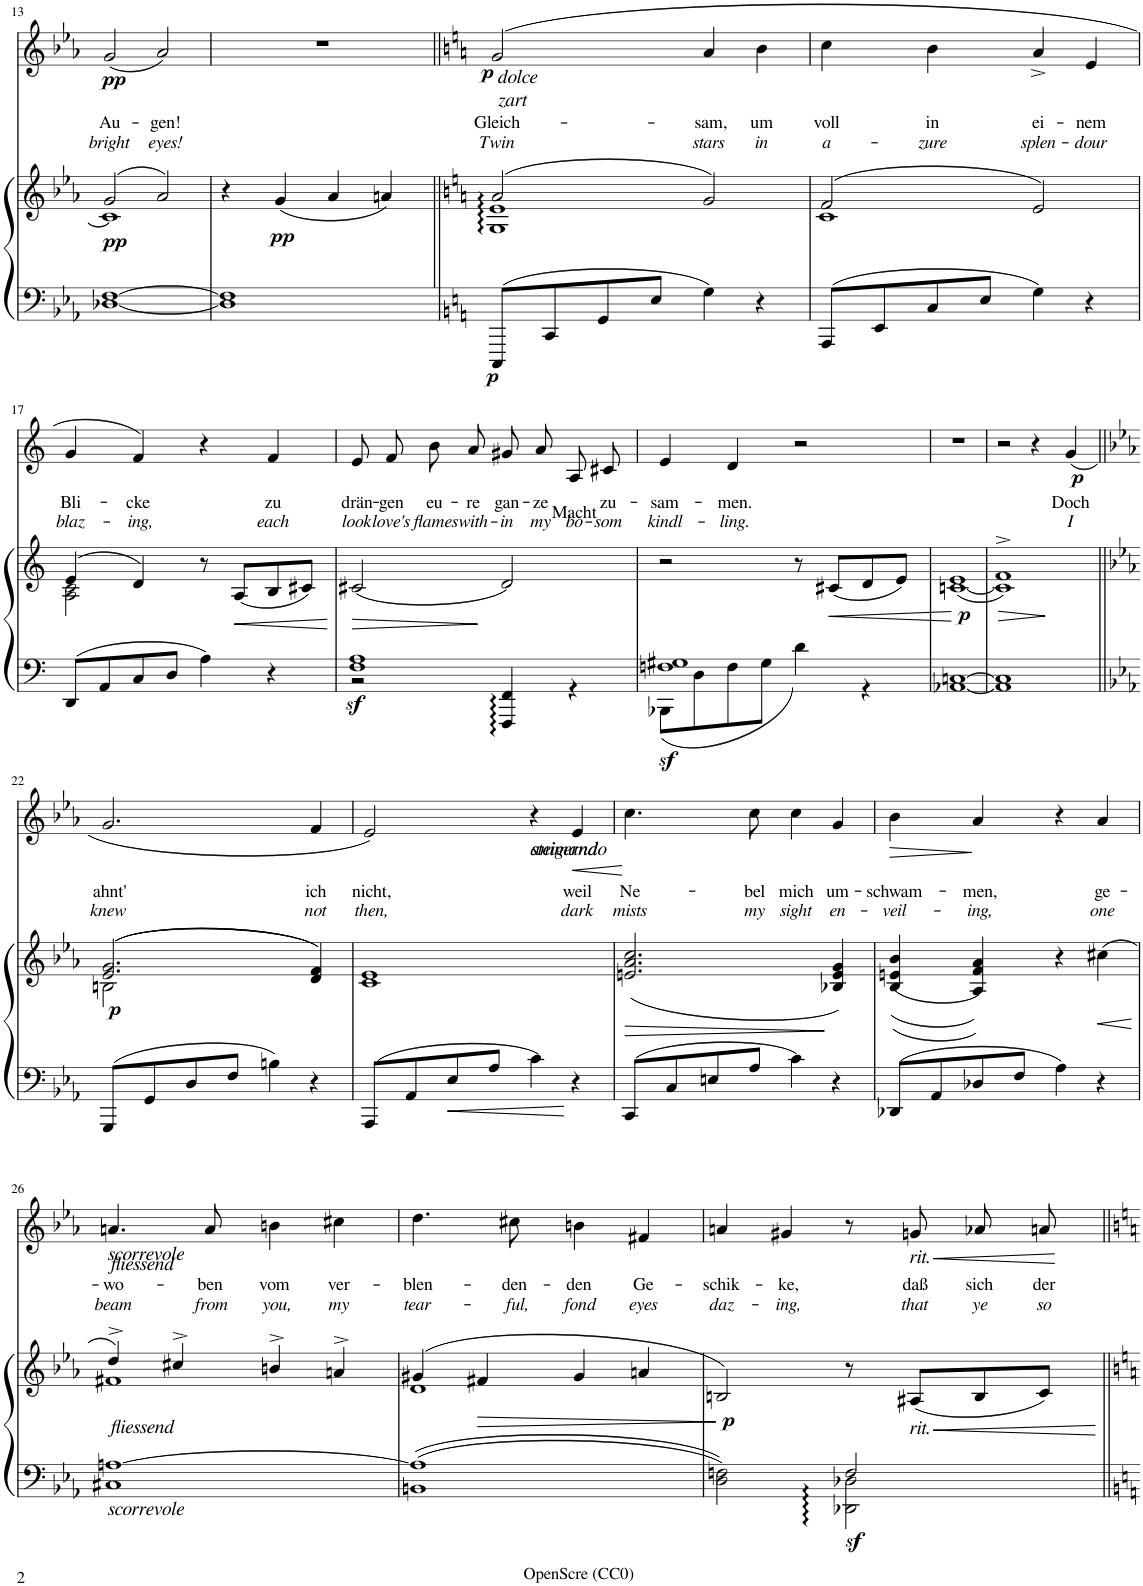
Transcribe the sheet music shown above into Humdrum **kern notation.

**kern	**kern	**dynam	**kern	**text	**text	**dynam
*part2	*part2	*part2	*part1	*part1	*part1	*part1
*staff3	*staff2	*staff2/3	*staff1	*staff1	*staff1	*staff1
*I"Piano	*	*	*I"Gesang Voice	*	*	*
*I'Pno	*	*	*	*	*	*
!!LO:PB:g=z
*clefF4	*clefG2	*	*clefG2	*	*	*
*k[b-e-a-]	*k[b-e-a-]	*	*k[b-e-a-]	*	*	*
*M4/4	*M4/4	*	*M4/4	*	*	*
=13	=13	=13	=13	=13	=13	=13
*	*^	*	*	*	*	*
!	!	!	!LO:DY:b	!	!LO:LY:b	!LO:LY:b	!LO:DY:b
[1D-X [1F	(2g/	1c]	pp	(2g/	Au-	bright	pp
!	!	!	!	!	!LO:LY:b	!LO:LY:b	!
.	2a-/)	.	.	2a-/)	-gen!	eyes!	.
*	*v	*v	*	*	*	*	*
=14	=14	=14	=14	=14	=14	=14
1D-] 1F]	4r	.	1r	.	.	.
!	!	!LO:DY:b	!	!	!	!
.	(4g/	pp	.	.	.	.
.	4a-/	.	.	.	.	.
.	4an/)	.	.	.	.	.
=15||	=15||	=15||	=15||	=15||	=15||	=15||
*k[]	*k[]	*	*k[]	*	*	*
*	*^	*	*	*	*	*
!	!	!	!	!LO:TX:b:i:t=dolce	!	!	!
!	!	!	!	!LO:TX:b:t=zart	!	!	!
!	!	!	!LO:DY:b=2	!	!LO:LY:b	!LO:LY:b	!LO:DY:b
8CCC/L	(2a/	1G 1e	p	(2g/	Gleich-	Twin	p
8CC/	.	.	.	.	.	.	.
8GG/	.	.	.	.	.	.	.
8E/J	.	.	.	.	.	.	.
!	!	!	!	!	!LO:LY:b	!LO:LY:b	!
4G\	2g/)	.	.	4a/	-sam,	stars	.
!	!	!	!	!	!LO:LY:b	!LO:LY:b	!
4r	.	.	.	4b\	um	in	.
=16	=16	=16	=16	=16	=16	=16	=16
!	!	!	!	!	!LO:LY:b	!LO:LY:b	!
8AAA/L	(2f/	1c	.	4cc\	voll	a-	.
8EE/	.	.	.	.	.	.	.
!	!	!	!	!	!LO:LY:b	!LO:LY:b	!
8C/	.	.	.	4b\	in	-zure	.
8E/J	.	.	.	.	.	.	.
!	!	!	!	!	!LO:LY:b	!LO:LY:b	!
4G\	2e/)	.	.	4a^/	ei-	splen-	.
!	!	!	!	!	!LO:LY:b	!LO:LY:b	!
4r	.	.	.	4e/	-nem	-dour	.
!!LO:LB:g=z
=17	=17	=17	=17	=17	=17	=17	=17
!	!	!	!	!	!LO:LY:b	!LO:LY:b	!
8DD/L	(4e/	2A\ 2c\	.	4g/	Bli-	blaz-	.
8AA/	.	.	.	.	.	.	.
!	!	!	!	!	!LO:LY:b	!LO:LY:b	!
8C/	4d/)	.	.	4f/)	-cke	-ing,	.
8D/J	.	.	.	.	.	.	.
4A\	8r	2ryy	.	4r	.	.	.
!	!	!	!LO:HP:b	!	!	!	!
.	(8A/L	.	<	.	.	.	.
!	!	!	!	!	!LO:LY:b	!LO:LY:b	!
4r	8B/	.	.	4f/	zu	each	.
.	8c#X/J)	.	.	.	.	.	.
*	*v	*v	*	*	*	*	*
=18	=18	=18	=18	=18	=18	=18
*^	*	*	*	*	*	*
!	!	!	!LO:HP:b	!	!LO:LY:b	!LO:LY:b	!
!	!	!	!LO:DY:n=1:b=2	!	!	!	!
1F 1A	2r	(2c#X/	> sf	8e/L	drän-	look	.
!	!	!	!	!	!LO:LY:b	!LO:LY:b	!
.	.	.	.	8f/J	-gen	love's	.
!	!	!	!	!	!LO:LY:b	!LO:LY:b	!
.	.	.	.	8b/L	eu-	flames	.
!	!	!	!	!	!LO:LY:b	!LO:LY:b	!
.	.	.	.	8a/J	-re	with-	.
!	!	!	!	!	!LO:LY:b	!LO:LY:b	!
.	4FFF/ 4FF/	2d/)	[	8g#X/L	gan-	-in	.
!	!	!	!	!	!LO:LY:b	!LO:LY:b	!
.	.	.	.	8a/J	-ze	my	.
!	!	!	!	!	!LO:LY:b	!LO:LY:b	!
.	4r	.	.	8A/L	Macht	bo-	.
!	!	!	!	!	!LO:LY:b	!LO:LY:b	!
.	.	.	.	8c#X/J	zu-	-som	.
=19	=19	=19	=19	=19	=19	=19	=19
!	!	!	!LO:DY:b=2	!	!LO:LY:b	!LO:LY:b	!
1Fn 1G#X	8BBB-X\L	2r	sf	4e/	-sam-	kindl-	.
.	8D\	.	.	.	.	.	.
!	!	!	!	!	!LO:LY:b	!LO:LY:b	!
.	8F\	.	.	4d/	-men.	-ling.	.
.	8G#\J	.	.	.	.	.	.
.	4d\	8r	.	2r	.	.	.
!	!	!	!LO:HP:b	!	!	!	!
.	.	(8c#X/L	<	.	.	.	.
.	4r	8d/	.	.	.	.	.
.	.	8e/J)	.	.	.	.	.
*v	*v	*	*	*	*	*	*
.	.	]	.	.	.	.
=20	=20	=20	=20	=20	=20	=20
!	!	!LO:DY:b	!	!	!	!
[1AA-X [1Cn	([1cn 1e	p	1r	.	.	.
=21	=21	=21	=21	=21	=21	=21
!	!	!LO:HP:b	!	!	!	!
1AA-] 1C]	1c]^> 1f^>)	>	2r	.	.	.
.	.	.	4r	.	.	.
!	!	!	!	!LO:LY:b	!LO:LY:b	!LO:DY:b
.	.	.	(4g/	Doch	I	p
.	.	[	.	.	.	.
!!LO:LB:g=z
=22||	=22||	=22||	=22||	=22||	=22||	=22||
*k[b-e-a-]	*k[b-e-a-]	*	*k[b-e-a-]	*	*	*
*	*^	*	*	*	*	*
!	!	!	!LO:DY:b	!	!LO:LY:b	!LO:LY:b	!
8GGG/L	((2.e-/ 2.g/	2Bn\	p	2.g/	ahnt'	knew	.
8GG/	.	.	.	.	.	.	.
8D/	.	.	.	.	.	.	.
8F/J	.	.	.	.	.	.	.
4Bn\	.	2ryy	.	.	.	.	.
!	!	!	!	!	!LO:LY:b	!LO:LY:b	!
4r	4d/ 4f/))	.	.	4f/	ich	not	.
*	*v	*v	*	*	*	*	*
=23	=23	=23	=23	=23	=23	=23
!	!	!	!	!LO:LY:b	!LO:LY:b	!
8AAA-/L	1c 1e-	.	2e-/)	nicht,	then,	.
8AA-/	.	.	.	.	.	.
!	!	!LO:HP:b=2	!	!	!	!
8E-/	.	<	.	.	.	.
8A-/J	.	.	.	.	.	.
!	!	!	!LO:TX:b:i:t=steigernd	!	!	!
!	!	!	!LO:TX:b:i:t=animando	!	!	!
4c\	.	.	4r	.	.	.
!	!	!	!	!LO:LY:b	!LO:LY:b	!LO:HP:b
4r	.	]	4e-/	weil	dark	<
.	.	.	.	.	.	[
=24	=24	=24	=24	=24	=24	=24
!	!	!LO:HP:b	!	!LO:LY:b	!LO:LY:b	!
8CC/L	(2.en/ 2.a-/ 2.cc/	>	4.cc\	Ne-	mists	.
8C/	.	.	.	.	.	.
8En/	.	.	.	.	.	.
!	!	!	!	!LO:LY:b	!LO:LY:b	!
8A-/J	.	.	8cc\	-bel	my	.
!	!	!	!	!LO:LY:b	!LO:LY:b	!
4c\	.	.	4cc\	mich	sight	.
!	!	!	!	!LO:LY:b	!LO:LY:b	!
4r	4B-X/ 4e/ 4g/)	[	4g/	um-	en-	.
=25	=25	=25	=25	=25	=25	=25
!	!	!	!	!LO:LY:b	!LO:LY:b	!LO:HP:b
8DD-X/L	(((4B-/ 4en/ 4b-/	.	4b-\	-schwam-	-veil-	>
8AA-/	.	.	.	.	.	.
!	!	!	!	!LO:LY:b	!LO:LY:b	!
8D-X/	4A-/ 4f/ 4a-/)))	.	4a-/	-men,	-ing,	]
8F/J	.	.	.	.	.	.
4A-\	4r	.	4r	.	.	.
!	!	!LO:HP:b	!	!LO:LY:b	!LO:LY:b	!
4r	(4cc#X\	<	4a-/	ge-	one	.
.	.	]	.	.	.	.
!!LO:LB:g=z
=26	=26	=26	=26	=26	=26	=26
*	*^	*	*	*	*	*
!	!	!	!	!LO:TX:b:i:t=fliessend	!	!	!
!	!	!	!	!LO:TX:b:i:t=scorrevole	!	!	!
!	!LO:TX:b:i:t=fliessend	!	!	!	!	!	!
!LO:TX:b:i:t=scorrevole	!	!	!	!	!	!	!
!	!	!	!	!	!LO:LY:b	!LO:LY:b	!
1C#X [1An	4dd^/)	1f#X	.	4.an/	-wo-	beam	.
.	4cc#X^/	.	.	.	.	.	.
!	!	!	!	!	!LO:LY:b	!LO:LY:b	!
.	.	.	.	8a/	-ben	from	.
!	!	!	!	!	!LO:LY:b	!LO:LY:b	!
.	4bn^/	.	.	4bn\	vom	you,	.
!	!	!	!	!	!LO:LY:b	!LO:LY:b	!
.	4an^>/	.	.	4cc#X\	ver-	my	.
=27	=27	=27	=27	=27	=27	=27	=27
!	!	!	!	!	!LO:LY:b	!LO:LY:b	!
1BBn 1A]	(4g#X/	1d	.	4.dd\	-blen-	tear-	.
!	!	!	!LO:HP:b	!	!	!	!
.	4f#X/	.	>	.	.	.	.
!	!	!	!	!	!LO:LY:b	!LO:LY:b	!
.	.	.	.	8cc#X\	-den-	-ful,	.
!	!	!	!	!	!LO:LY:b	!LO:LY:b	!
.	4g#/	.	.	4bn\	-den	fond	.
!	!	!	!	!	!LO:LY:b	!LO:LY:b	!
.	4an/	.	.	4f#X/	Ge-	eyes	.
*	*v	*v	*	*	*	*	*
.	.	[	.	.	.	.
=28	=28	=28	=28	=28	=28	=28
*^	*	*	*	*	*	*
!	!	!	!LO:DY:b	!	!LO:LY:b	!LO:LY:b	!
2D\ 2Fn\	2ryy	2Bn/)	p	4an/	-schik-	daz-	.
!	!	!	!	!	!LO:LY:b	!LO:LY:b	!
.	.	.	.	4g#X/	-ke,	-ing,	.
!	!	!	!LO:DY:b=2	!	!	!	!
2F/	2DD-X\ 2D-X\	8r	sf	8r	.	.	.
!	!	!	!	!LO:TX:b:i:t=rit.	!	!	!
!	!	!LO:TX:b:i:t=rit.	!	!	!	!	!
!	!	!	!	!	!LO:LY:b	!LO:LY:b	!LO:HP:b
.	.	(8A#X/L	.	8gn/	daß	that	<
!	!	!	!	!	!LO:LY:b	!LO:LY:b	!
.	.	8B/	.	8a-X/L	sich	ye	.
!	!	!	!	!	!LO:LY:b	!LO:LY:b	!
.	.	8c/J)	.	8an/J	der	so	.
*v	*v	*	*	*	*	*	*
.	.	]	.	.	.	[
=||	=||	=||	=||	=||	=||	=||
*-	*-	*-	*-	*-	*-	*-
